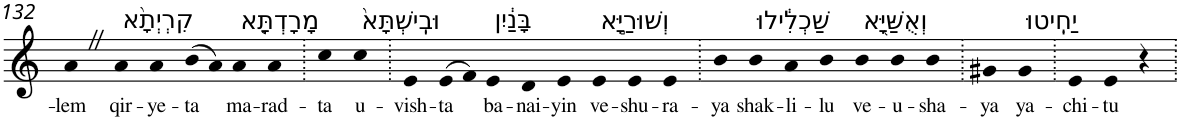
**kern	**text
*part1	*part1
*staff1	*staff1
*I"Piano	*
*I'Pno	*
!!LO:PB:g=z
*clefG2	*
*k[]	*
=132	=132
!	!LO:LY:b
4aZ	-lem
!LO:TX:a:t=קִרְיְתָ֨א	!
!	!LO:LY:b
4a	qir-
!	!LO:LY:b
4a	-ye-
!	!LO:LY:b
(>8b	-ta
8a)	.
!LO:TX:a:t=מָרָדְתָּ֤א	!
!	!LO:LY:b
4a	ma-
!	!LO:LY:b
4a	-rad-
=133.	=133.
!	!LO:LY:b
4cc	-ta
!LO:TX:a:t=וּבִֽישְׁתָּא֙	!
!	!LO:LY:b
4cc	u-
=134.	=134.
!	!LO:LY:b
4e	-vish-
!	!LO:LY:b
(>8e	-ta
8f)	.
!LO:TX:a:t=בָּנַ֔יִן	!
!	!LO:LY:b
4e	ba-
!	!LO:LY:b
4d	-nai-
!	!LO:LY:b
4e	-yin
!LO:TX:a:t=וְשׁוּרַיָּ֣א	!
!	!LO:LY:b
4e	ve-
!	!LO:LY:b
4e	-shu-
!	!LO:LY:b
4e	-ra-
=135.	=135.
!	!LO:LY:b
4b	-ya
!LO:TX:a:t=שַׁכְלִ֔ילוּ	!
!	!LO:LY:b
4b	shak-
!	!LO:LY:b
4a	-li-
!	!LO:LY:b
4b	-lu
!LO:TX:a:t=וְאֻשַּׁיָּ֖א	!
!	!LO:LY:b
4b	ve-
!	!LO:LY:b
4b	-u-
!	!LO:LY:b
4b	-sha-
=136.	=136.
!	!LO:LY:b
4g#X	-ya
!LO:TX:a:t=יַחִֽיטוּ	!
!	!LO:LY:b
4g#	ya-
=137.	=137.
!	!LO:LY:b
4e	-chi-
!	!LO:LY:b
4e	-tu
4r	.
=.	=.
*-	*-
